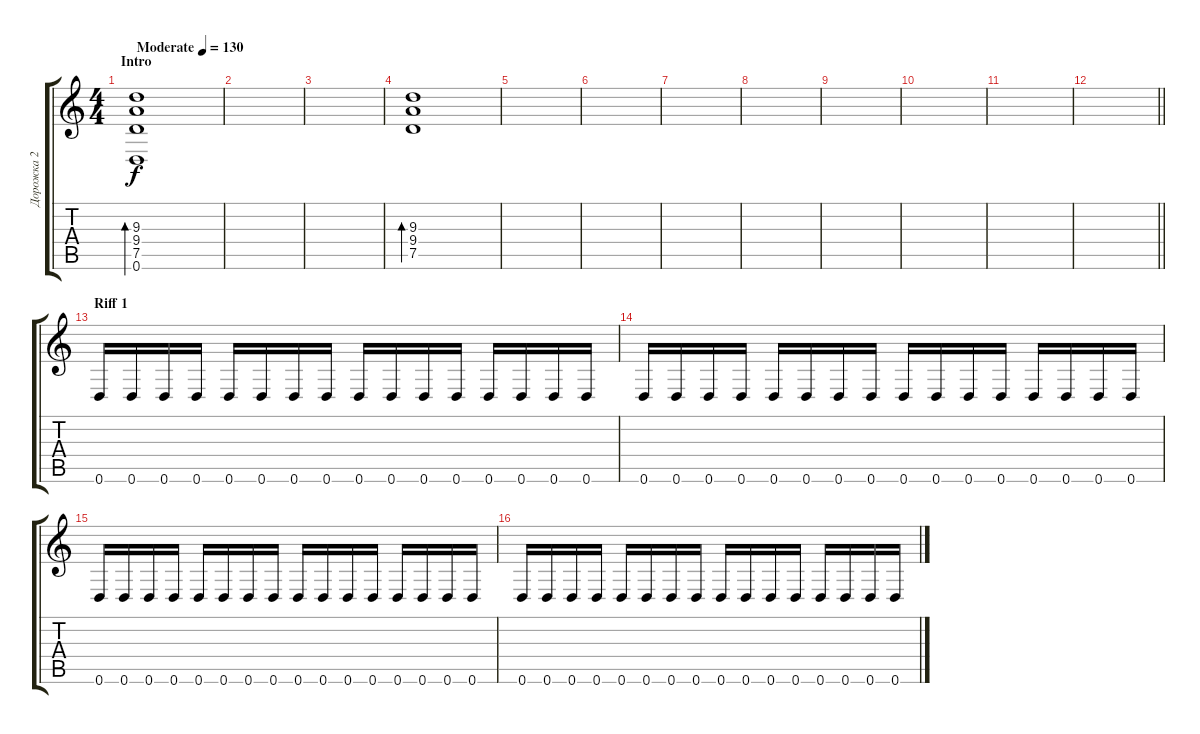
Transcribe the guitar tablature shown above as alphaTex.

\track ("Дорожка 2" "Дорожка 2") {instrument distortionguitar}
\staff {score tabs}
\tuning (D4 A3 F3 C3 G2 D2) {hide}
\ts (4 4)
\section ("" "Intro")
\tempo (130 "Moderate")
\clef g2
\ks c
(9.3 9.4 7.5 0.6).1{bd 240 dy f instrument acousticguitarsteel} |
|
|
(9.3 9.4 7.5).1{bd 240} |
|
|
|
|
|
|
|
\barLineRight lightlight
|
\section ("" "Riff 1")
0.6.16{instrument distortionguitar} 0.6.16 0.6.16 0.6.16 0.6.16 0.6.16 0.6.16 0.6.16 0.6.16 0.6.16 0.6.16 0.6.16 0.6.16 0.6.16 0.6.16 0.6.16 |
0.6.16 0.6.16 0.6.16 0.6.16 0.6.16 0.6.16 0.6.16 0.6.16 0.6.16 0.6.16 0.6.16 0.6.16 0.6.16 0.6.16 0.6.16 0.6.16 |
0.6.16 0.6.16 0.6.16 0.6.16 0.6.16 0.6.16 0.6.16 0.6.16 0.6.16 0.6.16 0.6.16 0.6.16 0.6.16 0.6.16 0.6.16 0.6.16 |
0.6.16{instrument distortionguitar} 0.6.16 0.6.16 0.6.16 0.6.16 0.6.16 0.6.16 0.6.16 0.6.16 0.6.16 0.6.16 0.6.16 0.6.16 0.6.16 0.6.16 0.6.16
